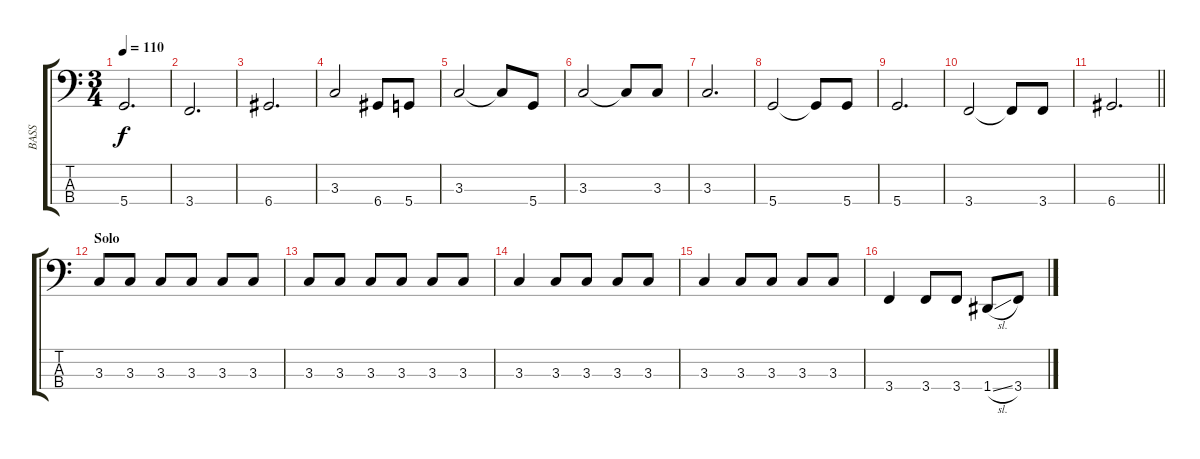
\track ("BASS" "BASS") {instrument electricbassfinger}
\staff {score tabs}
\tuning (G2 D2 A1 D1) {hide}
\ts (3 4)
\tempo 110
\clef f4
\ks c
5.4.2{d dy f} |
3.4.2{d} |
6.4.2{d} |
3.3.2 6.4.8 5.4.8 |
3.3.2 3.3{t}.8 5.4.8 |
3.3.2 3.3{t}.8 3.3.8 |
3.3.2{d} |
5.4.2 5.4{t}.8 5.4.8 |
5.4.2{d} |
3.4.2 3.4{t}.8 3.4.8 |
\barLineRight lightlight
6.4.2{d} |
\section ("" "Solo")
3.3.8 3.3.8 3.3.8 3.3.8 3.3.8 3.3.8 |
3.3.8 3.3.8 3.3.8 3.3.8 3.3.8 3.3.8 |
3.3.4{instrument electricbassfinger} 3.3.8 3.3.8 3.3.8 3.3.8 |
3.3.4 3.3.8 3.3.8 3.3.8 3.3.8 |
3.4.4 3.4.8 3.4.8 1.4{sl}.8 3.4.8
